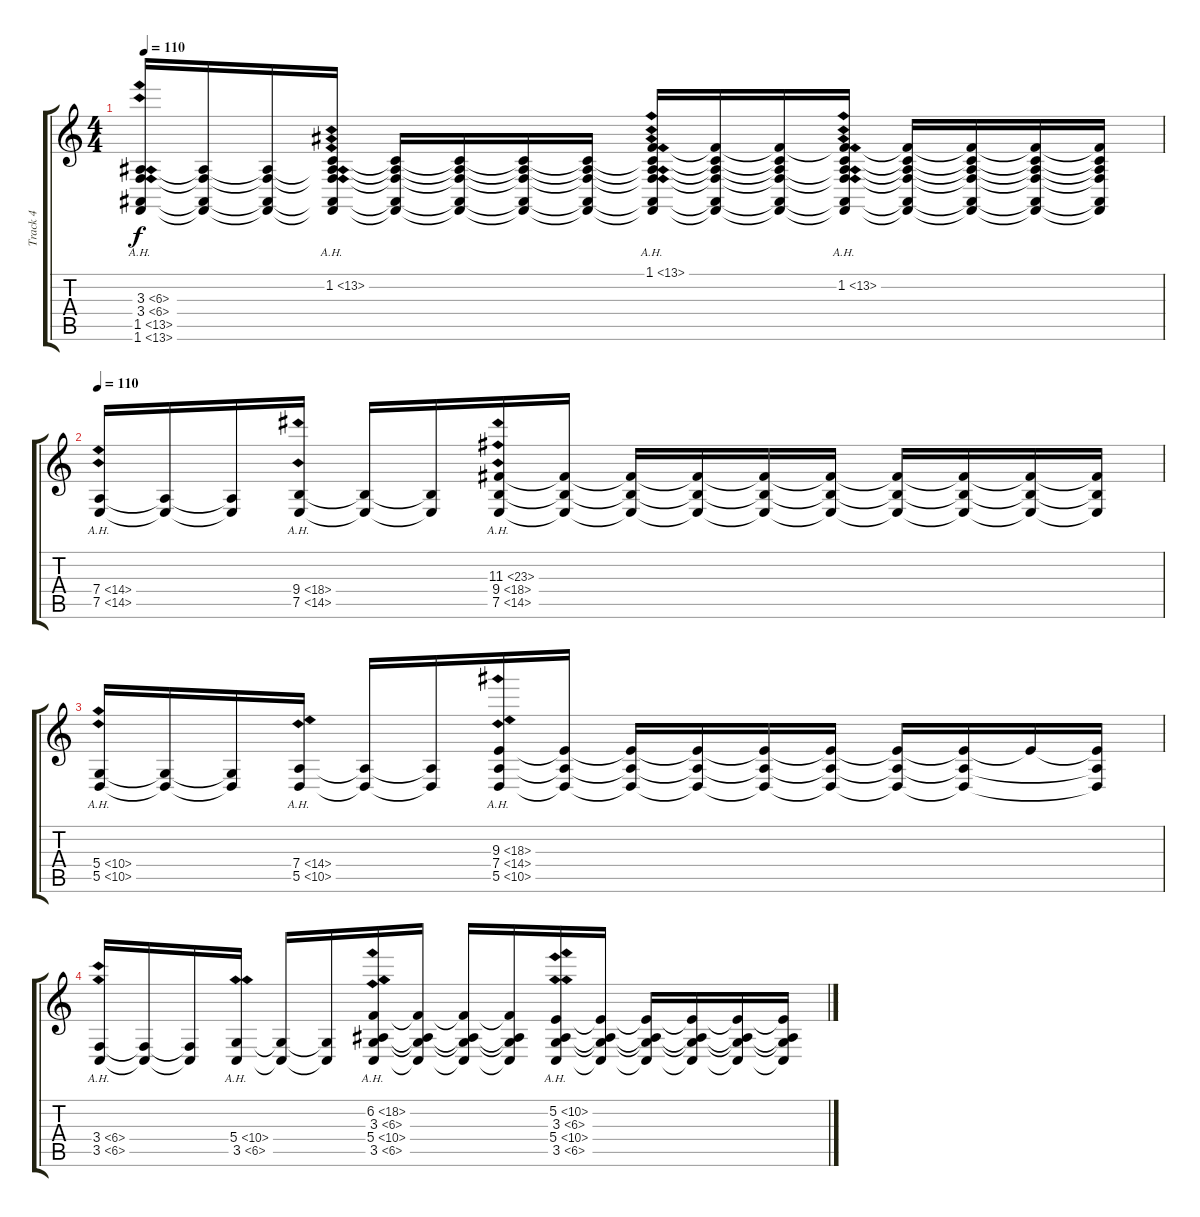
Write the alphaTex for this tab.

\track ("Track 4" "Track 4") {instrument stringensemble1}
\staff {score tabs}
\tuning (E4 B3 G3 D3 A2 E2) {hide}
\ts (4 4)
\tempo 110
\clef g2
\ks c
(3.3{ah 3} 3.4{ah 3} 1.5{ah 12} 1.6{ah 12}).16{dy f} (3.3{t} 3.4{t} 1.5{t} 1.6{t}).16 (3.3{t} 3.4{t} 1.5{t} 1.6{t}).16 (1.2{ah 12} 3.3{ah 12 t} 3.4{ah 12 t} 1.5{ah 12 t} 1.6{ah 12 t}).16 (1.2{t} 3.3{t} 3.4{t} 1.5{t} 1.6{t}).16 (1.2{t} 3.3{t} 3.4{t} 1.5{t} 1.6{t}).16 (1.2{t} 3.3{t} 3.4{t} 1.5{t} 1.6{t}).16 (1.2{t} 3.3{t} 3.4{t} 1.5{t} 1.6{t}).16 (1.1{ah 12} 1.2{ah 12 t} 3.3{ah 12 t} 3.4{ah 12 t} 1.5{ah 12 t} 1.6{ah 12 t}).16 (1.1{t} 1.2{t} 3.3{t} 3.4{t} 1.5{t} 1.6{t}).16 (1.1{t} 1.2{t} 3.3{t} 3.4{t} 1.5{t} 1.6{t}).16 (1.1{ah 12 t} 1.2{ah 12} 3.3{ah 12 t} 3.4{ah 12 t} 1.5{ah 12 t} 1.6{ah 12 t}).16 (1.1{t} 1.2{t} 3.3{t} 3.4{t} 1.5{t} 1.6{t}).16 (1.1{t} 1.2{t} 3.3{t} 3.4{t} 1.5{t} 1.6{t}).16 (1.1{t} 1.2{t} 3.3{t} 3.4{t} 1.5{t} 1.6{t}).16 (1.1{t} 1.2{t} 3.3{t} 3.4{t} 1.5{t} 1.6{t}).16 |
\tempo 110
(7.4{ah 7} 7.5{ah 7}).16 (7.4{t} 7.5{t}).16 (7.4{t} 7.5{t}).16 (9.4{ah 9} 7.5{ah 7}).16 (9.4{t} 7.5{t}).16 (9.4{t} 7.5{t}).16 (11.3{ah 12} 9.4{ah 9} 7.5{ah 7}).16 (11.3{t} 9.4{t} 7.5{t}).16 (11.3{t} 9.4{t} 7.5{t}).16 (11.3{t} 9.4{t} 7.5{t}).16 (11.3{t} 9.4{t} 7.5{t}).16 (11.3{t} 9.4{t} 7.5{t}).16 (11.3{t} 9.4{t} 7.5{t}).16 (11.3{t} 9.4{t} 7.5{t}).16 (11.3{t} 9.4{t} 7.5{t}).16 (11.3{t} 9.4{t} 7.5{t}).16 |
(5.4{ah 5} 5.5{ah 5}).16 (5.4{t} 5.5{t}).16 (5.4{t} 5.5{t}).16 (7.4{ah 7} 5.5{ah 5}).16 (7.4{t} 5.5{t}).16 (7.4{t} 5.5{t}).16 (9.3{ah 9} 7.4{ah 7} 5.5{ah 5}).16 (9.3{t} 7.4{t} 5.5{t}).16 (9.3{t} 7.4{t} 5.5{t}).16 (9.3{t} 7.4{t} 5.5{t}).16 (9.3{t} 7.4{t} 5.5{t}).16 (9.3{t} 7.4{t} 5.5{t}).16 (9.3{t} 7.4{t} 5.5{t}).16 (9.3{t} 7.4{t} 5.5{t}).16 9.3{t}.16 (9.3{t} 7.4{t} 5.5{t}).16 |
(3.4{ah 3} 3.5{ah 3}).16 (3.4{t} 3.5{t}).16 (3.4{t} 3.5{t}).16 (5.4{ah 5} 3.5{ah 3}).16 (5.4{t} 3.5{t}).16 (5.4{t} 3.5{t}).16 (6.2{ah 12} 3.3{ah 3} 5.4{ah 5} 3.5{ah 3}).16 (6.2{t} 3.3{t} 5.4{t} 3.5{t}).16 (6.2{t} 3.3{t} 5.4{t} 3.5{t}).16 (6.2{t} 3.3{t} 5.4{t} 3.5{t}).16 (5.2{ah 5} 3.3{ah 3} 5.4{ah 5} 3.5{ah 3}).16 (5.2{t} 3.3{t} 5.4{t} 3.5{t}).16 (5.2{t} 3.3{t} 5.4{t} 3.5{t}).16 (5.2{t} 3.3{t} 5.4{t} 3.5{t}).16 (5.2{t} 3.3{t} 5.4{t} 3.5{t}).16 (5.2{t} 3.3{t} 5.4{t} 3.5{t}).16
